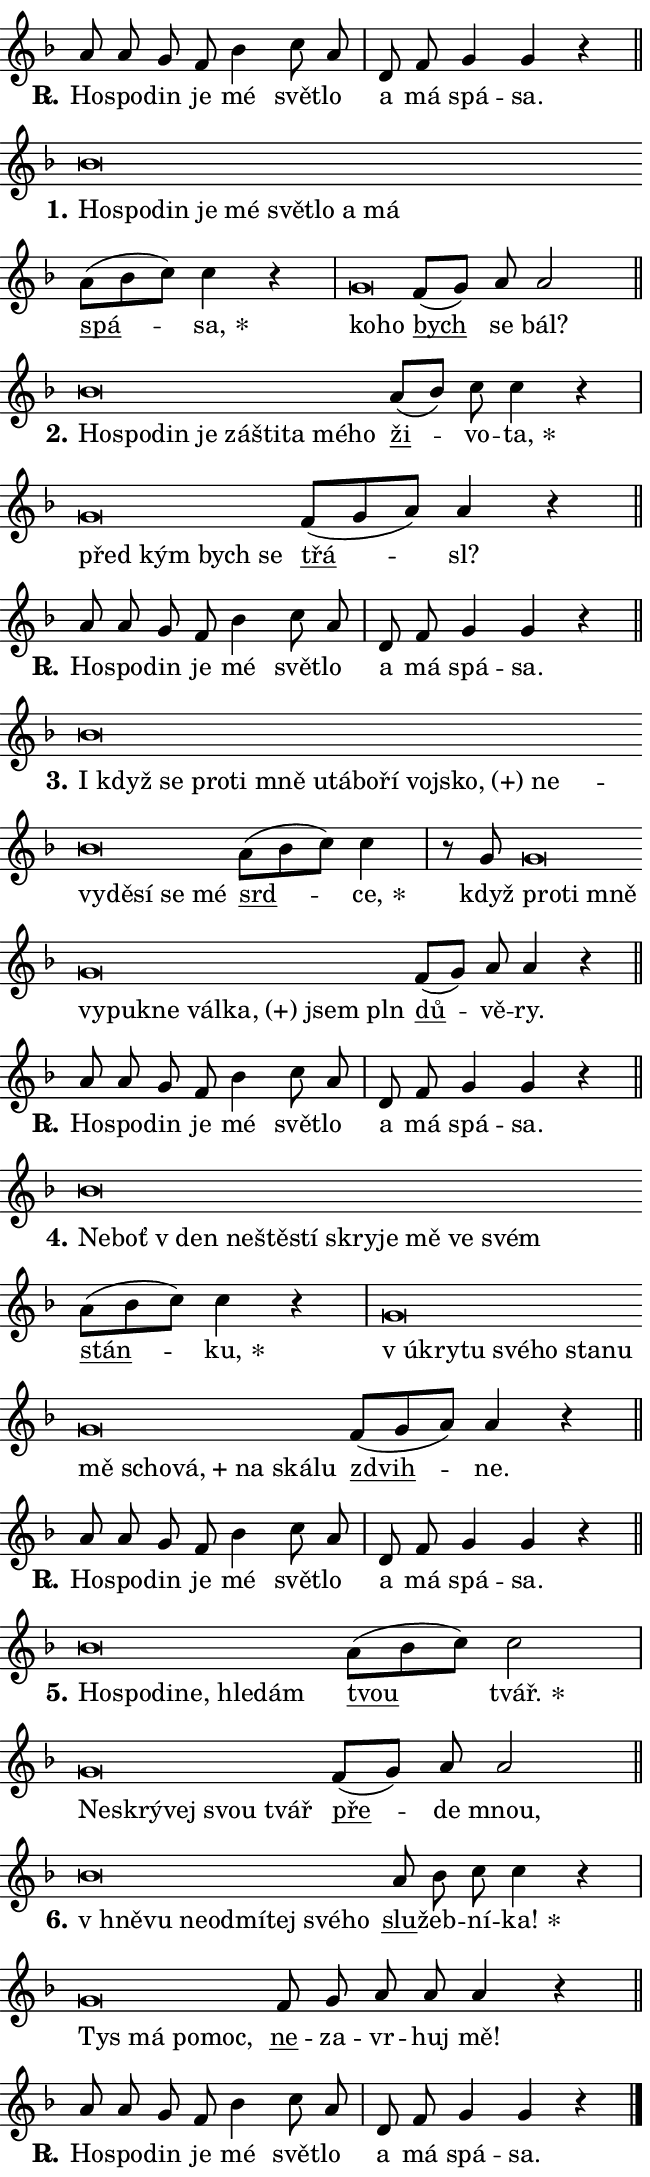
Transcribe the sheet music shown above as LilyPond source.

\version "2.24.0"
\header { tagline = "" }
\paper {
  indent = 0\cm
  top-margin = 0\cm
  right-margin = 0.13\cm % to fit lyric hyphens
  bottom-margin = 0\cm
  left-margin = 0\cm
  paper-width = 11\cm
  page-breaking = #ly:one-page-breaking
  system-system-spacing.basic-distance = #11
  score-system-spacing.basic-distance = #11
  ragged-last = ##f
}


%% Author: Thomas Morley
%% https://lists.gnu.org/archive/html/lilypond-user/2020-05/msg00002.html
#(define (line-position grob)
"Returns position of @var[grob} in current system:
   @code{'start}, if at first time-step
   @code{'end}, if at last time-step
   @code{'middle} otherwise
"
  (let* ((col (ly:item-get-column grob))
         (ln (ly:grob-object col 'left-neighbor))
         (rn (ly:grob-object col 'right-neighbor))
         (col-to-check-left (if (ly:grob? ln) ln col))
         (col-to-check-right (if (ly:grob? rn) rn col))
         (break-dir-left
           (and
             (ly:grob-property col-to-check-left 'non-musical #f)
             (ly:item-break-dir col-to-check-left)))
         (break-dir-right
           (and
             (ly:grob-property col-to-check-right 'non-musical #f)
             (ly:item-break-dir col-to-check-right))))
        (cond ((eqv? 1 break-dir-left) 'start)
              ((eqv? -1 break-dir-right) 'end)
              (else 'middle))))

#(define (tranparent-at-line-position vctor)
  (lambda (grob)
  "Relying on @code{line-position} select the relevant enry from @var{vctor}.
Used to determine transparency,"
    (case (line-position grob)
      ((end) (not (vector-ref vctor 0)))
      ((middle) (not (vector-ref vctor 1)))
      ((start) (not (vector-ref vctor 2))))))

noteHeadBreakVisibility =
#(define-music-function (break-visibility)(vector?)
"Makes @code{NoteHead}s transparent relying on @var{break-visibility}"
#{
  \override NoteHead.transparent =
    #(tranparent-at-line-position break-visibility)
#})

#(define delete-ledgers-for-transparent-note-heads
  (lambda (grob)
    "Reads whether a @code{NoteHead} is transparent.
If so this @code{NoteHead} is removed from @code{'note-heads} from
@var{grob}, which is supposed to be @code{LedgerLineSpanner}.
As a result ledgers are not printed for this @code{NoteHead}"
    (let* ((nhds-array (ly:grob-object grob 'note-heads))
           (nhds-list
             (if (ly:grob-array? nhds-array)
                 (ly:grob-array->list nhds-array)
                 '()))
           ;; Relies on the transparent-property being done before
           ;; Staff.LedgerLineSpanner.after-line-breaking is executed.
           ;; This is fragile ...
           (to-keep
             (remove
               (lambda (nhd)
                 (ly:grob-property nhd 'transparent #f))
               nhds-list)))
      ;; TODO find a better method to iterate over grob-arrays, similiar
      ;; to filter/remove etc for lists
      ;; For now rebuilt from scratch
      (set! (ly:grob-object grob 'note-heads)  '())
      (for-each
        (lambda (nhd)
          (ly:pointer-group-interface::add-grob grob 'note-heads nhd))
        to-keep))))

squashNotes = {
  \override NoteHead.X-extent = #'(-0.2 . 0.2)
  \override NoteHead.Y-extent = #'(-0.75 . 0)
  \override NoteHead.stencil =
    #(lambda (grob)
       (let ((pos (ly:grob-property grob 'staff-position)))
         (begin
           (if (< pos -7) (display "ERROR: Lower brevis then expected\n") (display ""))
           (if (<= pos -6) ly:text-interface::print ly:note-head::print))))
}
unSquashNotes = {
  \revert NoteHead.X-extent
  \revert NoteHead.Y-extent
  \revert NoteHead.stencil
}

hideNotes = \noteHeadBreakVisibility #begin-of-line-visible
unHideNotes = \noteHeadBreakVisibility #all-visible

% work-around for resetting accidentals
% https://lilypond.org/doc/v2.23/Documentation/notation/displaying-rhythms#unmetered-music
cadenzaMeasure = {
  \cadenzaOff
  \partial 1024 s1024
  \cadenzaOn
}

#(define-markup-command (accent layout props text) (markup?)
  "Underline accented syllable"
  (interpret-markup layout props
    #{\markup \override #'(offset . 4.3) \underline { #text }#}))

responsum = \markup \concat {
  "R" \hspace #-1.05 \path #0.1 #'((moveto 0 0.07) (lineto 0.9 0.8)) \hspace #0.05 "."
}

spaceSize = #0.6828661417322834 % exact space size for TeX Gyre Schola

\layout {
  \context {
    \Staff
    \remove "Time_signature_engraver"
    \override LedgerLineSpanner.after-line-breaking = #delete-ledgers-for-transparent-note-heads
  }
  \context {
    \Lyrics {
      \override LyricSpace.minimum-distance = \spaceSize
      \override LyricText.font-name = #"TeX Gyre Schola"
      \override LyricText.font-size = 1
      \override StanzaNumber.font-name = #"TeX Gyre Schola Bold"
      \override StanzaNumber.font-size = 1
    }
  }
  \context {
    \Score 
    \override NoteHead.text =
      #(lambda (grob) 
        (let ((pos (ly:grob-property grob 'staff-position)))
          #{\markup {
            \combine
              \halign #-0.55 \raise #(if (= pos -6) 0 0.5) \override #'(thickness . 2) \draw-line #'(3.2 . 0)
              \musicglyph "noteheads.sM1"
          }#}))
  }
}

% magnetic-lyrics.ily
%
%   written by
%     Jean Abou Samra <jean@abou-samra.fr>
%     Werner Lemberg <wl@gnu.org>
%
%   adapted by
%     Jiri Hon <jiri.hon@gmail.com>
%
% Version 2022-Apr-15

% https://www.mail-archive.com/lilypond-user@gnu.org/msg149350.html

#(define (Left_hyphen_pointer_engraver context)
   "Collect syllable-hyphen-syllable occurrences in lyrics and store
them in properties.  This engraver only looks to the left.  For
example, if the lyrics input is @code{foo -- bar}, it does the
following.

@itemize @bullet
@item
Set the @code{text} property of the @code{LyricHyphen} grob between
@q{foo} and @q{bar} to @code{foo}.

@item
Set the @code{left-hyphen} property of the @code{LyricText} grob with
text @q{foo} to the @code{LyricHyphen} grob between @q{foo} and
@q{bar}.
@end itemize

Use this auxiliary engraver in combination with the
@code{lyric-@/text::@/apply-@/magnetic-@/offset!} hook."
   (let ((hyphen #f)
         (text #f))
     (make-engraver
      (acknowledgers
       ((lyric-syllable-interface engraver grob source-engraver)
        (set! text grob)))
      (end-acknowledgers
       ((lyric-hyphen-interface engraver grob source-engraver)
        ;(when (not (grob::has-interface grob 'lyric-space-interface))
          (set! hyphen grob)));)
      ((stop-translation-timestep engraver)
       (when (and text hyphen)
         (ly:grob-set-object! text 'left-hyphen hyphen))
       (set! text #f)
       (set! hyphen #f)))))

#(define (lyric-text::apply-magnetic-offset! grob)
   "If the space between two syllables is less than the value in
property @code{LyricText@/.details@/.squash-threshold}, move the right
syllable to the left so that it gets concatenated with the left
syllable.

Use this function as a hook for
@code{LyricText@/.after-@/line-@/breaking} if the
@code{Left_@/hyphen_@/pointer_@/engraver} is active."
   (let ((hyphen (ly:grob-object grob 'left-hyphen #f)))
     (when hyphen
       (let ((left-text (ly:spanner-bound hyphen LEFT)))
         (when (grob::has-interface left-text 'lyric-syllable-interface)
           (let* ((common (ly:grob-common-refpoint grob left-text X))
                  (this-x-ext (ly:grob-extent grob common X))
                  (left-x-ext
                   (begin
                     ;; Trigger magnetism for left-text.
                     (ly:grob-property left-text 'after-line-breaking)
                     (ly:grob-extent left-text common X)))
                  ;; `delta` is the gap width between two syllables.
                  (delta (- (interval-start this-x-ext)
                            (interval-end left-x-ext)))
                  (details (ly:grob-property grob 'details))
                  (threshold (assoc-get 'squash-threshold details 0.2)))
             (when (< delta threshold)
               (let* (;; We have to manipulate the input text so that
                      ;; ligatures crossing syllable boundaries are not
                      ;; disabled.  For languages based on the Latin
                      ;; script this is essentially a beautification.
                      ;; However, for non-Western scripts it can be a
                      ;; necessity.
                      (lt (ly:grob-property left-text 'text))
                      (rt (ly:grob-property grob 'text))
                      (is-space (grob::has-interface hyphen 'lyric-space-interface))
                      (space (if is-space " " ""))
                      (extra-delta (if is-space spaceSize 0))
                      ;; Append new syllable.
                      (ltrt-space (if (and (string? lt) (string? rt))
                                (string-append lt space rt)
                                (make-concat-markup (list lt space rt))))
                      ;; Right-align `ltrt` to the right side.
                      (ltrt-space-markup (grob-interpret-markup
                               grob
                               (make-translate-markup
                                (cons (interval-length this-x-ext) 0)
                                (make-right-align-markup ltrt-space)))))
                 (begin
                   ;; Don't print `left-text`.
                   (ly:grob-set-property! left-text 'stencil #f)
                   ;; Set text and stencil (which holds all collected
                   ;; syllables so far) and shift it to the left.
                   (ly:grob-set-property! grob 'text ltrt-space)
                   (ly:grob-set-property! grob 'stencil ltrt-space-markup)
                   (ly:grob-translate-axis! grob (- (- delta extra-delta)) X))))))))))


#(define (lyric-hyphen::displace-bounds-first grob)
   ;; Make very sure this callback isn't triggered too early.
   (let ((left (ly:spanner-bound grob LEFT))
         (right (ly:spanner-bound grob RIGHT)))
     (ly:grob-property left 'after-line-breaking)
     (ly:grob-property right 'after-line-breaking)
     (ly:lyric-hyphen::print grob)))

squashThreshold = #0.4

\layout {
  \context {
    \Lyrics
    \consists #Left_hyphen_pointer_engraver
    \override LyricText.after-line-breaking =
      #lyric-text::apply-magnetic-offset!
    \override LyricHyphen.stencil = #lyric-hyphen::displace-bounds-first
    \override LyricText.details.squash-threshold = \squashThreshold
    \override LyricHyphen.minimum-distance = 0
    \override LyricHyphen.minimum-length = \squashThreshold
  }
}

squashText = \override LyricText.details.squash-threshold = 9999
unSquashText = \override LyricText.details.squash-threshold = \squashThreshold

leftText = \override LyricText.self-alignment-X = #LEFT
unLeftText = \revert LyricText.self-alignment-X

starOffset = #(lambda (grob) 
                (let ((x_offset (ly:self-alignment-interface::aligned-on-x-parent grob)))
                  (if (= x_offset 0) 0 (+ x_offset 1.2))))

star = #(define-music-function (syllable)(string?)
"Append star separator at the end of a syllable"
#{
  \once \override LyricText.X-offset = #starOffset
  \lyricmode { \markup {
    #syllable
    \override #'((font-name . "TeX Gyre Schola Bold")) \hspace #0.2 \lower #0.65 \larger "*"
  } }
#})

starAccent = #(define-music-function (syllable)(string?)
"Append star separator at the end of a syllable and make accent"
#{
  \once \override LyricText.X-offset = #starOffset
  \lyricmode { \markup {
    \accent #syllable
    \override #'((font-name . "TeX Gyre Schola Bold")) \hspace #0.2 \lower #0.65 \larger "*"
  } }
#})

breath = #(define-music-function (syllable)(string?)
"Append breathing indicator at the end of a syllable"
#{
  \lyricmode { \markup { #syllable "+" } }
#})

optionalBreath = #(define-music-function (syllable)(string?)
"Append optional breathing indicator at the end of a syllable"
#{
  \lyricmode { \markup { #syllable "(+)" } }
#})


\score {
    <<
        \new Voice = "melody" { \cadenzaOn \key f \major \relative { a'8 a g f bes4 c8 a \cadenzaMeasure \bar "|" d, f \bar "" g4 g r \cadenzaMeasure \bar "||" \break } }
        \new Lyrics \lyricsto "melody" { \lyricmode { \set stanza = \responsum
Ho -- spo -- din je mé svět -- lo a má spá -- sa. } }
    >>
    \layout {}
}

\score {
    <<
        \new Voice = "melody" { \cadenzaOn \key f \major \relative { \squashNotes bes'\breve*1/16 \hideNotes \breve*1/16 \bar "" \breve*1/16 \bar "" \breve*1/16 \bar "" \breve*1/16 \bar "" \breve*1/16 \bar "" \breve*1/16 \bar "" \breve*1/16 \breve*1/16 \bar "" \unHideNotes \unSquashNotes \bar "" a8[( bes c)] c4 r \cadenzaMeasure \bar "|" \squashNotes g\breve*1/16 \hideNotes \breve*1/16 \bar "" \unHideNotes \unSquashNotes \bar "" f8[( g)] a a2 \cadenzaMeasure \bar "||" \break } }
        \new Lyrics \lyricsto "melody" { \lyricmode { \set stanza = "1."
\leftText Ho -- \squashText spo -- din je mé svět -- lo a má \unLeftText \unSquashText \markup \accent spá -- \star sa, \leftText ko -- \squashText ho \unLeftText \unSquashText \markup \accent bych se bál? } }
    >>
    \layout {}
}

\score {
    <<
        \new Voice = "melody" { \cadenzaOn \key f \major \relative { \squashNotes bes'\breve*1/16 \hideNotes \breve*1/16 \bar "" \breve*1/16 \bar "" \breve*1/16 \bar "" \breve*1/16 \bar "" \breve*1/16 \bar "" \breve*1/16 \bar "" \breve*1/16 \breve*1/16 \bar "" \unHideNotes \unSquashNotes \bar "" a8[( bes)] c c4 r \cadenzaMeasure \bar "|" \squashNotes g\breve*1/16 \hideNotes \breve*1/16 \bar "" \breve*1/16 \breve*1/16 \bar "" \unHideNotes \unSquashNotes \bar "" f8[( g a)] a4 r \cadenzaMeasure \bar "||" \break } }
        \new Lyrics \lyricsto "melody" { \lyricmode { \set stanza = "2."
\leftText Ho -- \squashText spo -- din je zá -- šti -- ta mé -- ho \unLeftText \unSquashText \markup \accent ži -- vo -- \star ta, \leftText před \squashText kým bych se \unLeftText \unSquashText \markup \accent třá -- sl? } }
    >>
    \layout {}
}

\score {
    <<
        \new Voice = "melody" { \cadenzaOn \key f \major \relative { a'8 a g f bes4 c8 a \cadenzaMeasure \bar "|" d, f \bar "" g4 g r \cadenzaMeasure \bar "||" \break } }
        \new Lyrics \lyricsto "melody" { \lyricmode { \set stanza = \responsum
Ho -- spo -- din je mé svět -- lo a má spá -- sa. } }
    >>
    \layout {}
}

\score {
    <<
        \new Voice = "melody" { \cadenzaOn \key f \major \relative { \squashNotes bes'\breve*1/16 \hideNotes \breve*1/16 \bar "" \breve*1/16 \bar "" \breve*1/16 \bar "" \breve*1/16 \bar "" \breve*1/16 \bar "" \breve*1/16 \bar "" \breve*1/16 \bar "" \breve*1/16 \bar "" \breve*1/16 \bar "" \breve*1/16 \bar "" \breve*1/16 \bar "" \breve*1/16 \bar "" \breve*1/16 \bar "" \breve*1/16 \bar "" \breve*1/16 \bar "" \breve*1/16 \breve*1/16 \bar "" \unHideNotes \unSquashNotes \bar "" a8[( bes c)] c4 \cadenzaMeasure \bar "|" r8 g8 \squashNotes g\breve*1/16 \hideNotes \breve*1/16 \bar "" \breve*1/16 \bar "" \breve*1/16 \bar "" \breve*1/16 \bar "" \breve*1/16 \bar "" \breve*1/16 \bar "" \breve*1/16 \bar "" \breve*1/16 \breve*1/16 \bar "" \unHideNotes \unSquashNotes \bar "" f8[( g)] a a4 r \cadenzaMeasure \bar "||" \break } }
        \new Lyrics \lyricsto "melody" { \lyricmode { \set stanza = "3."
\leftText I \squashText když se pro -- ti mně u -- tá -- bo -- ří voj -- \optionalBreath sko, ne -- vy -- dě -- sí se mé \unLeftText \unSquashText \markup \accent srd -- \star ce, když \leftText pro -- \squashText ti mně vy -- puk -- ne vál -- \optionalBreath ka, jsem pln \unLeftText \unSquashText \markup \accent dů -- vě -- ry. } }
    >>
    \layout {}
}

\score {
    <<
        \new Voice = "melody" { \cadenzaOn \key f \major \relative { a'8 a g f bes4 c8 a \cadenzaMeasure \bar "|" d, f \bar "" g4 g r \cadenzaMeasure \bar "||" \break } }
        \new Lyrics \lyricsto "melody" { \lyricmode { \set stanza = \responsum
Ho -- spo -- din je mé svět -- lo a má spá -- sa. } }
    >>
    \layout {}
}

\score {
    <<
        \new Voice = "melody" { \cadenzaOn \key f \major \relative { \squashNotes bes'\breve*1/16 \hideNotes \breve*1/16 \bar "" \breve*1/16 \bar "" \breve*1/16 \bar "" \breve*1/16 \bar "" \breve*1/16 \bar "" \breve*1/16 \bar "" \breve*1/16 \bar "" \breve*1/16 \bar "" \breve*1/16 \breve*1/16 \bar "" \unHideNotes \unSquashNotes \bar "" a8[( bes c)] c4 r \cadenzaMeasure \bar "|" \squashNotes g\breve*1/16 \hideNotes \breve*1/16 \bar "" \breve*1/16 \bar "" \breve*1/16 \bar "" \breve*1/16 \bar "" \breve*1/16 \bar "" \breve*1/16 \bar "" \breve*1/16 \bar "" \breve*1/16 \bar "" \breve*1/16 \bar "" \breve*1/16 \bar "" \breve*1/16 \breve*1/16 \bar "" \unHideNotes \unSquashNotes \bar "" f8[( g a)] a4 r \cadenzaMeasure \bar "||" \break } }
        \new Lyrics \lyricsto "melody" { \lyricmode { \set stanza = "4."
\leftText Ne -- \squashText boť "v den" ne -- ště -- stí skry -- je mě ve svém \unLeftText \unSquashText \markup \accent stán -- \star ku, \leftText "v ú" -- \squashText kry -- tu své -- ho sta -- nu mě scho -- \breath "vá," na ská -- lu \unLeftText \unSquashText \markup \accent zdvih -- ne. } }
    >>
    \layout {}
}

\score {
    <<
        \new Voice = "melody" { \cadenzaOn \key f \major \relative { a'8 a g f bes4 c8 a \cadenzaMeasure \bar "|" d, f \bar "" g4 g r \cadenzaMeasure \bar "||" \break } }
        \new Lyrics \lyricsto "melody" { \lyricmode { \set stanza = \responsum
Ho -- spo -- din je mé svět -- lo a má spá -- sa. } }
    >>
    \layout {}
}

\score {
    <<
        \new Voice = "melody" { \cadenzaOn \key f \major \relative { \squashNotes bes'\breve*1/16 \hideNotes \breve*1/16 \bar "" \breve*1/16 \bar "" \breve*1/16 \bar "" \breve*1/16 \breve*1/16 \bar "" \unHideNotes \unSquashNotes \bar "" a8[( bes c)] c2 \cadenzaMeasure \bar "|" \squashNotes g\breve*1/16 \hideNotes \breve*1/16 \bar "" \breve*1/16 \bar "" \breve*1/16 \breve*1/16 \bar "" \unHideNotes \unSquashNotes \bar "" f8[( g)] a a2 \cadenzaMeasure \bar "||" \break } }
        \new Lyrics \lyricsto "melody" { \lyricmode { \set stanza = "5."
\leftText Ho -- \squashText spo -- di -- ne, hle -- dám \unLeftText \unSquashText \markup \accent tvou \star tvář. \leftText Ne -- \squashText skrý -- vej svou tvář \unLeftText \unSquashText \markup \accent pře -- de mnou, } }
    >>
    \layout {}
}

\score {
    <<
        \new Voice = "melody" { \cadenzaOn \key f \major \relative { \squashNotes bes'\breve*1/16 \hideNotes \breve*1/16 \bar "" \breve*1/16 \bar "" \breve*1/16 \bar "" \breve*1/16 \bar "" \breve*1/16 \bar "" \breve*1/16 \breve*1/16 \bar "" \unHideNotes \unSquashNotes \bar "" a8 bes c c4 r \cadenzaMeasure \bar "|" \squashNotes g\breve*1/16 \hideNotes \breve*1/16 \bar "" \breve*1/16 \breve*1/16 \bar "" \unHideNotes \unSquashNotes \bar "" f8 g a a a4 r \cadenzaMeasure \bar "||" \break } }
        \new Lyrics \lyricsto "melody" { \lyricmode { \set stanza = "6."
\leftText "v hně" -- \squashText vu ne -- od -- mí -- tej své -- ho \unLeftText \unSquashText \markup \accent slu -- žeb -- ní -- \star ka! \leftText Tys \squashText má po -- moc, \unLeftText \unSquashText \markup \accent ne -- za -- vr -- huj mě! } }
    >>
    \layout {}
}

\score {
    <<
        \new Voice = "melody" { \cadenzaOn \key f \major \relative { a'8 a g f bes4 c8 a \cadenzaMeasure \bar "|" d, f \bar "" g4 g r \cadenzaMeasure \bar "||" \break } \bar "|." }
        \new Lyrics \lyricsto "melody" { \lyricmode { \set stanza = \responsum
Ho -- spo -- din je mé svět -- lo a má spá -- sa. } }
    >>
    \layout {}
}
